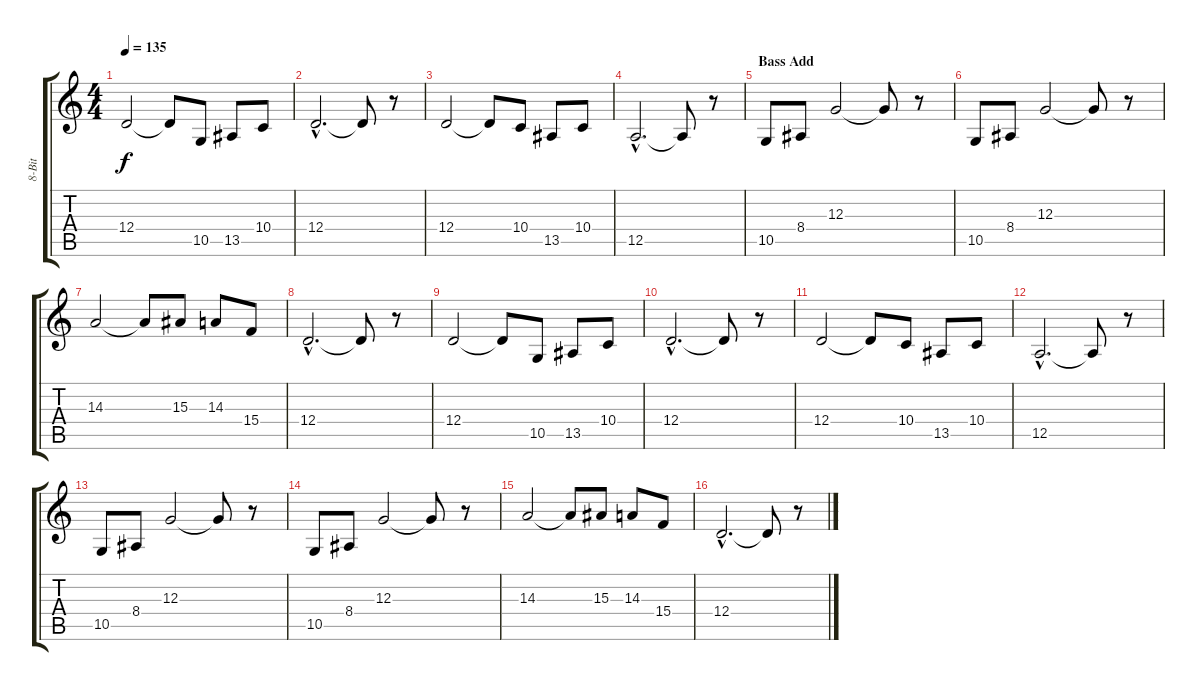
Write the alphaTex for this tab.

\track ("8-Bit" "8-Bit") {instrument lead1square}
\staff {score tabs}
\tuning (E4 B3 G3 D3 A2 E2) {hide}
\ts (4 4)
\tempo 135
\clef g2
\ks c
12.4.2{dy f} 12.4{t}.8 10.5.8 13.5.8 10.4.8 |
12.4{hac}.2{d} 12.4{t}.8 r.8 |
12.4.2 12.4{t}.8 10.4.8 13.5.8 10.4.8 |
12.5{hac}.2{d} 12.5{t}.8 r.8 |
\section ("" "Bass Add")
10.5.8 8.4.8 12.3.2 12.3{t}.8 r.8 |
10.5.8 8.4.8 12.3.2 12.3{t}.8 r.8 |
14.3.2 14.3{t}.8 15.3.8 14.3.8 15.4.8 |
12.4{hac}.2{d} 12.4{t}.8 r.8 |
12.4.2 12.4{t}.8 10.5.8 13.5.8 10.4.8 |
12.4{hac}.2{d} 12.4{t}.8 r.8 |
12.4.2 12.4{t}.8 10.4.8 13.5.8 10.4.8 |
12.5{hac}.2{d} 12.5{t}.8 r.8 |
10.5.8 8.4.8 12.3.2 12.3{t}.8 r.8 |
10.5.8 8.4.8 12.3.2 12.3{t}.8 r.8 |
14.3.2 14.3{t}.8 15.3.8 14.3.8 15.4.8 |
12.4{hac}.2{d} 12.4{t}.8 r.8
